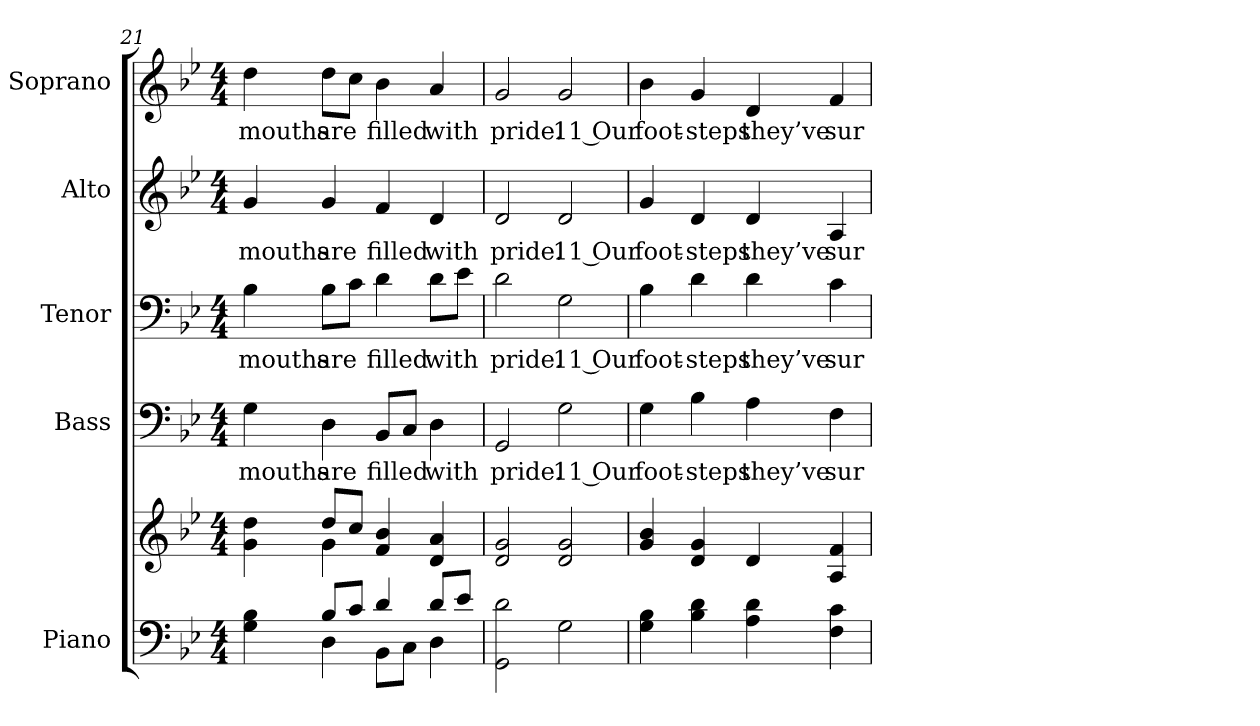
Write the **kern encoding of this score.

**kern	**kern	**kern	**text	**kern	**text	**kern	**text	**kern	**text
*part5	*part5	*part4	*part4	*part3	*part3	*part2	*part2	*part1	*part1
*staff6	*staff5	*staff4	*staff4	*staff3	*staff3	*staff2	*staff2	*staff1	*staff1
*I"Piano	*	*I"Bass	*	*I"Tenor	*	*I"Alto	*	*I"Soprano	*
*I'Pno.	*	*I'B.	*	*I'T.	*	*I'A.	*	*I'S.	*
!!LO:PB:g=z
*clefF4	*clefG2	*clefF4	*	*clefF4	*	*clefG2	*	*clefG2	*
*k[b-e-]	*k[b-e-]	*k[b-e-]	*	*k[b-e-]	*	*k[b-e-]	*	*k[b-e-]	*
*B-:	*B-:	*B-:	*	*B-:	*	*B-:	*	*B-:	*
*M4/4	*M4/4	*M4/4	*	*M4/4	*	*M4/4	*	*M4/4	*
=21	=21	=21	=21	=21	=21	=21	=21	=21	=21
*^	*^	*	*	*	*	*	*	*	*
!	!	!	!	!	!LO:LY:b:color=#000000	!	!	!	!	!	!
!	!	!	!	!	!	!	!LO:LY:b:color=#000000	!	!	!	!
!	!	!	!	!	!	!	!	!	!LO:LY:b:color=#000000	!	!
!	!	!	!	!	!	!	!	!	!	!	!LO:LY:b:color=#000000
4Gi\ 4B-i	4ryy	4gi\ 4ddi	4ryy	4Gi\	mouths	4B-i\	mouths	4gi/	mouths	4ddi\	mouths
!	!	!	!	!	!LO:LY:b:color=#000000	!	!	!	!	!	!
!	!	!	!	!	!	!	!LO:LY:b:color=#000000	!	!	!	!
!	!	!	!	!	!	!	!	!	!LO:LY:b:color=#000000	!	!
!	!	!	!	!	!	!	!	!	!	!	!LO:LY:b:color=#000000
8B-i/L	4Di\	8ddi/L	4gi\	4Di\	are	8B-i\L	are	4gi/	are	8ddi\L	are
8ci/J	.	8cci/J	.	.	.	8ci\J	.	.	.	8cci\J	.
!	!	!	!	!	!LO:LY:b:color=#000000	!	!	!	!	!	!
!	!	!	!	!	!	!	!LO:LY:b:color=#000000	!	!	!	!
!	!	!	!	!	!	!	!	!	!LO:LY:b:color=#000000	!	!
!	!	!	!	!	!	!	!	!	!	!	!LO:LY:b:color=#000000
4di/	8BB-i\L	4fi/ 4b-i	2ryy	8BB-i/L	filled	4di\	filled	4fi/	filled	4b-i\	filled
.	8Ci\J	.	.	8Ci/J	.	.	.	.	.	.	.
!	!	!	!	!	!LO:LY:b:color=#000000	!	!	!	!	!	!
!	!	!	!	!	!	!	!LO:LY:b:color=#000000	!	!	!	!
!	!	!	!	!	!	!	!	!	!LO:LY:b:color=#000000	!	!
!	!	!	!	!	!	!	!	!	!	!	!LO:LY:b:color=#000000
8di/L	4Di\	4di/ 4ai	.	4Di\	with	8di\L	with	4di/	with	4ai/	with
8e-i/J	.	.	.	.	.	8e-i\J	.	.	.	.	.
*v	*v	*	*	*	*	*	*	*	*	*	*
*	*v	*v	*	*	*	*	*	*	*	*
=22	=22	=22	=22	=22	=22	=22	=22	=22	=22
!	!	!	!LO:LY:b:color=#000000	!	!	!	!	!	!
!	!	!	!	!	!LO:LY:b:color=#000000	!	!	!	!
!	!	!	!	!	!	!	!LO:LY:b:color=#000000	!	!
!	!	!	!	!	!	!	!	!	!LO:LY:b:color=#000000
2GGi\ 2di	2di/ 2gi	2GGi/	pride.	2di\	pride.	2di/	pride.	2gi/	pride.
!	!	!	!LO:LY:b:color=#000000	!	!	!	!	!	!
!	!	!	!	!	!LO:LY:b:color=#000000	!	!	!	!
!	!	!	!	!	!	!	!LO:LY:b:color=#000000	!	!
!	!	!	!	!	!	!	!	!	!LO:LY:b:color=#000000
2Gi\	2di/ 2gi	2Gi\	11 Our	2Gi\	11 Our	2di/	11 Our	2gi/	11 Our
=23	=23	=23	=23	=23	=23	=23	=23	=23	=23
!	!	!	!LO:LY:b:color=#000000	!	!	!	!	!	!
!	!	!	!	!	!LO:LY:b:color=#000000	!	!	!	!
!	!	!	!	!	!	!	!LO:LY:b:color=#000000	!	!
!	!	!	!	!	!	!	!	!	!LO:LY:b:color=#000000
4Gi\ 4B-i	4gi/ 4b-i	4Gi\	foot-	4B-i\	foot-	4gi/	foot-	4b-i\	foot-
!	!	!	!LO:LY:b:color=#000000	!	!	!	!	!	!
!	!	!	!	!	!LO:LY:b:color=#000000	!	!	!	!
!	!	!	!	!	!	!	!LO:LY:b:color=#000000	!	!
!	!	!	!	!	!	!	!	!	!LO:LY:b:color=#000000
4B-i\ 4di	4di/ 4gi	4B-i\	-steps	4di\	-steps	4di/	-steps	4gi/	-steps
!	!	!	!LO:LY:b:color=#000000	!	!	!	!	!	!
!	!	!	!	!	!LO:LY:b:color=#000000	!	!	!	!
!	!	!	!	!	!	!	!LO:LY:b:color=#000000	!	!
!	!	!	!	!	!	!	!	!	!LO:LY:b:color=#000000
4Ai\ 4di	4di/	4Ai\	they’ve	4di\	they’ve	4di/	they’ve	4di/	they’ve
!	!	!	!LO:LY:b:color=#000000	!	!	!	!	!	!
!	!	!	!	!	!LO:LY:b:color=#000000	!	!	!	!
!	!	!	!	!	!	!	!LO:LY:b:color=#000000	!	!
!	!	!	!	!	!	!	!	!	!LO:LY:b:color=#000000
4Fi\ 4ci	4Ai/ 4fi	4Fi\	sur-	4ci\	sur-	4Ai/	sur-	4fi/	sur-
=	=	=	=	=	=	=	=	=	=
*-	*-	*-	*-	*-	*-	*-	*-	*-	*-
